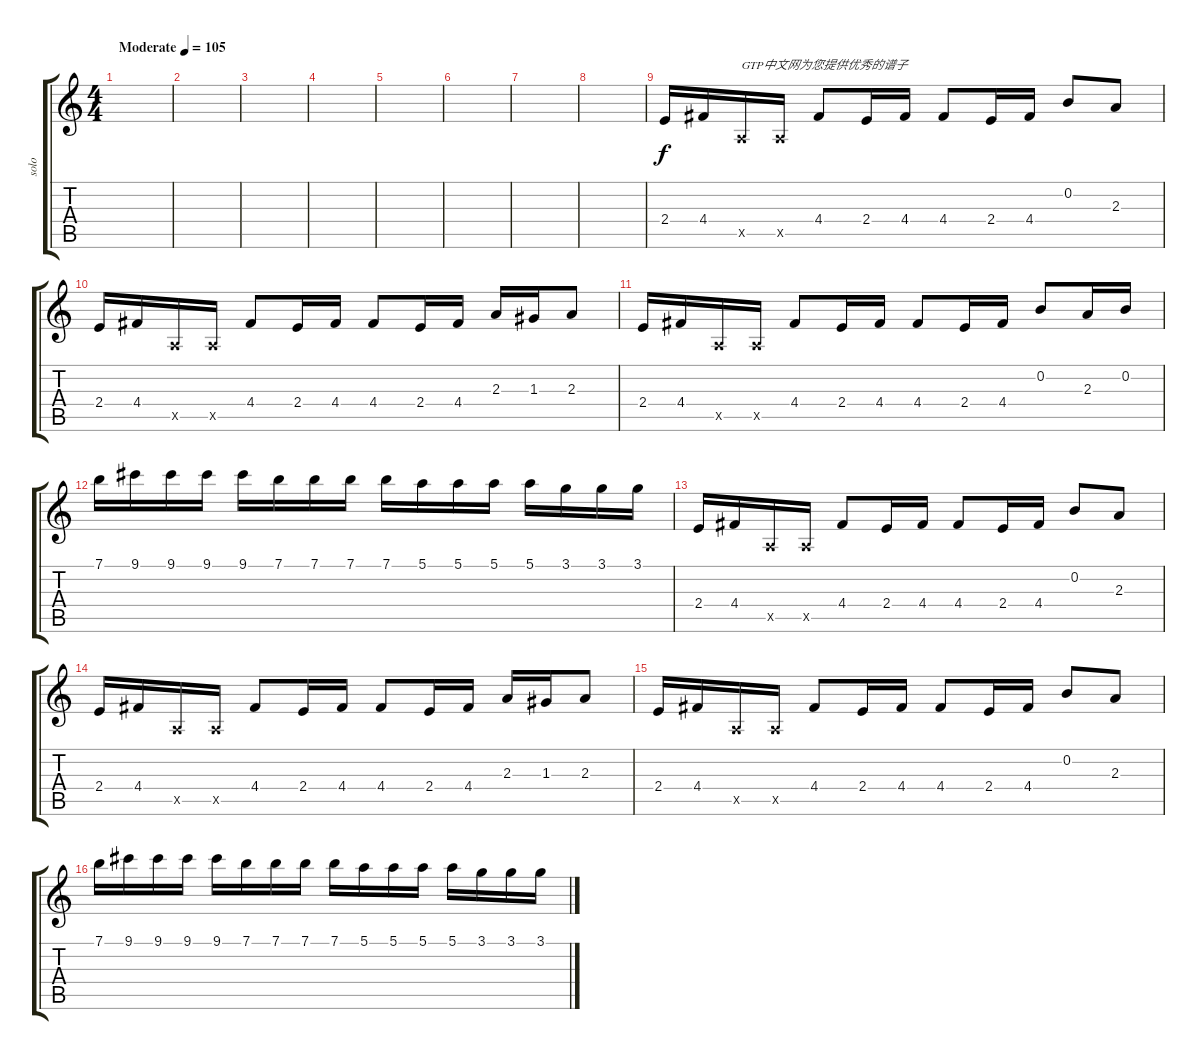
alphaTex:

\track ("solo" "solo") {instrument overdrivenguitar}
\staff {score tabs}
\tuning (E4 B3 G3 D3 A2 E2) {hide}
\ts (4 4)
\tempo (105 "Moderate")
\clef g2
\ks c
|
|
|
|
|
|
|
|
2.4.16 4.4.16 0.5{x}.16{txt "GTP中文网为您提供优秀的谱子"} 0.5{x}.16 4.4.8 2.4.16 4.4.16 4.4.8 2.4.16 4.4.16 0.2.8 2.3.8 |
2.4.16 4.4.16 0.5{x}.16 0.5{x}.16 4.4.8 2.4.16 4.4.16 4.4.8 2.4.16 4.4.16 2.3.16 1.3.16 2.3.8 |
2.4.16 4.4.16 0.5{x}.16 0.5{x}.16 4.4.8 2.4.16 4.4.16 4.4.8 2.4.16 4.4.16 0.2.8 2.3.16 0.2.16 |
7.1.16 9.1.16 9.1.16 9.1.16 9.1.16 7.1.16 7.1.16 7.1.16 7.1.16 5.1.16 5.1.16 5.1.16 5.1.16 3.1.16 3.1.16 3.1.16 |
2.4.16 4.4.16 0.5{x}.16 0.5{x}.16 4.4.8 2.4.16 4.4.16 4.4.8 2.4.16 4.4.16 0.2.8 2.3.8 |
2.4.16 4.4.16 0.5{x}.16 0.5{x}.16 4.4.8 2.4.16 4.4.16 4.4.8 2.4.16 4.4.16 2.3.16 1.3.16 2.3.8 |
2.4.16 4.4.16 0.5{x}.16 0.5{x}.16 4.4.8 2.4.16 4.4.16 4.4.8 2.4.16 4.4.16 0.2.8 2.3.8 |
7.1.16 9.1.16 9.1.16 9.1.16 9.1.16 7.1.16 7.1.16 7.1.16 7.1.16 5.1.16 5.1.16 5.1.16 5.1.16 3.1.16 3.1.16 3.1.16
